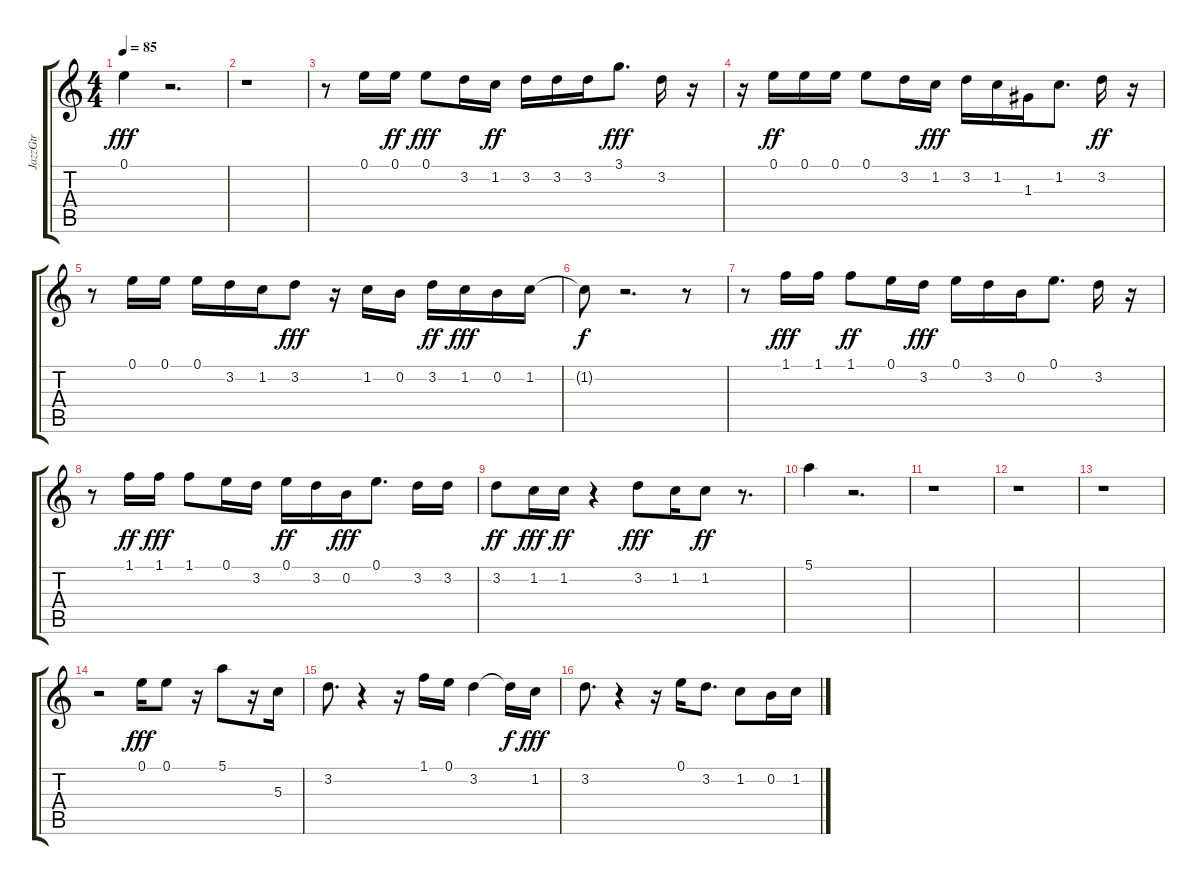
\track ("JazzGtr" "JazzGtr") {instrument electricguitarjazz}
\staff {score tabs}
\tuning (E4 B3 G3 D3 A2 E2) {hide}
\ts (4 4)
\tempo 85
\clef g2
\ks c
0.1.4{dy fff} r.2{d} |
r.1 |
r.8 0.1.16 0.1.16{dy ff} 0.1.8{dy fff} 3.2.16 1.2.16{dy ff} 3.2.16 3.2.16 3.2.16 3.1.8{d dy fff} 3.2.16 r.16 |
r.16 0.1.16{dy ff} 0.1.16 0.1.16 0.1.8 3.2.16 1.2.16{dy fff} 3.2.16 1.2.16 1.3.16 1.2.8{d} 3.2.16{dy ff} r.16 |
r.8 0.1.16 0.1.16 0.1.16 3.2.16 1.2.16 3.2.8{dy fff} r.16 1.2.16 0.2.16 3.2.16{dy ff} 1.2.16{dy fff} 0.2.16 1.2.16 |
1.2{t}.8{dy f} r.2{d} r.8 |
r.8 1.1.16{dy fff} 1.1.16 1.1.8{dy ff} 0.1.16 3.2.16{dy fff} 0.1.16 3.2.16 0.2.16 0.1.8{d} 3.2.16 r.16 |
r.8 1.1.16{dy ff} 1.1.16{dy fff} 1.1.8 0.1.16 3.2.16 0.1.16{dy ff} 3.2.16 0.2.16{dy fff} 0.1.8{d} 3.2.16 3.2.16 |
3.2.8{dy ff} 1.2.16{dy fff} 1.2.16{dy ff} r.4 3.2.8{dy fff} 1.2.16 1.2.8{dy ff} r.8{d} |
5.1.4 r.2{d} |
r.1 |
r.1 |
r.1 |
r.2 0.1.16{dy fff} 0.1.8 r.16 5.1.8 r.16 5.3.16 |
3.2.8{d} r.4 r.16 1.1.16 0.1.16 3.2.4 3.2{t}.16{dy f} 1.2.16{dy fff} |
3.2.8{d} r.4 r.16 0.1.16 3.2.8{d} 1.2.8 0.2.16 1.2.16
